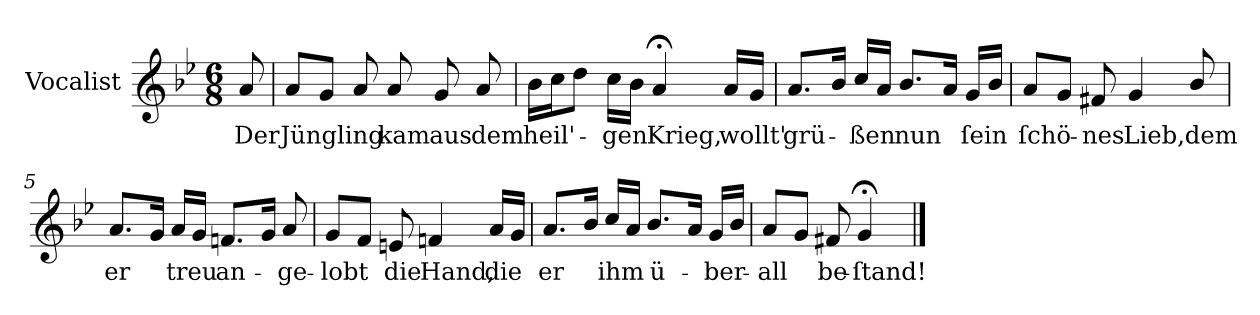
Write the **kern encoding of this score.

**kern	**text
*part1	*part1
*staff1	*staff1
*I"Vocalist	*
*k[b-e-]	*
*g:	*
*M6/8	*
=	=
8a	Der
=1	=1
8aL	Jüngling
8gJ	.
8a	.
8a	kam
8g	aus
8a	dem
=2	=2
16b-LL	heil'-
16ccJ	.
8ddJ	.
16ccLL	-gen
16b-JJ	.
4a;<	Krieg,
16aLL	wollt'
16gJJ	.
=3	=3
8.aL	grü-
16b-Jk	.
16cc/LL	-ßen
16aJJ	.
8.b-L	nun
16aJk	.
16gLL	ſein
16b-JJ	.
=4	=4
8aL	ſchö-
8gJ	.
8f#X	-nes
4g	Lieb,
8b-/	dem
=5	=5
8.aL	er
16gJk	.
16aLL	treu
16gJJ	.
8.fnL	an-
16gJk	.
8a	-ge-
=6	=6
8gL	-lobt
8fJ	.
8en	die
4fn	Hand,
16aLL	die
16gJJ	.
=7	=7
8.aL	er
16b-Jk	.
16cc/LL	ihm
16aJJ	.
8.b-L	ü-
16aJk	.
16gLL	-ber-
16b-JJ	.
=8	=8
8aL	-all
8gJ	.
8f#X	be-
4g;<	-ſtand!
==	==
*-	*-
